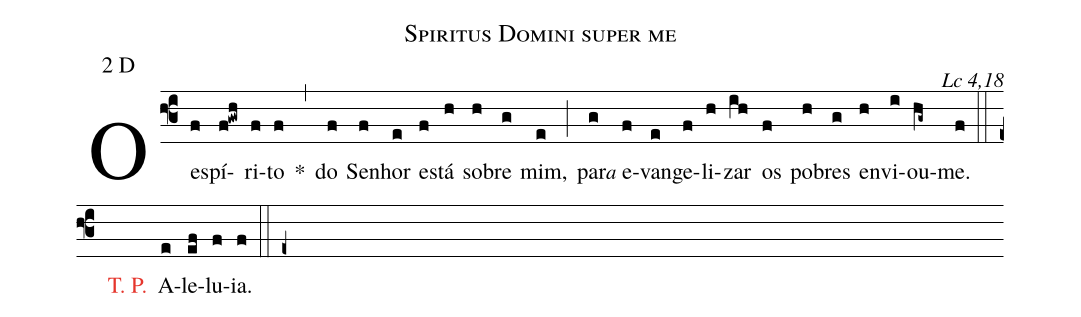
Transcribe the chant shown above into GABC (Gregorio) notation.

name: Spiritus Domini super me;
mode: 2;
mode-differentia: D;
commentary: Lc 4,18;
%%
(f3)

O {e}s(f)pí(f!gwh)ri(f)to(f) *(,) do(f) Se(f)nhor(e) es(f)tá(h) so(h)bre(g) mim,(e) (;) pa(g)r<e>a</e> e(f)van(e)ge(f)li(h)zar(ih) os(f) po(h)bres(g) en(h)vi(i)ou-(hg~)me.(f)

(::) <c><sc>T. P.</sc></c>() A(e)le(ef)lu(f)ia.(f)

(::)

(e+)
